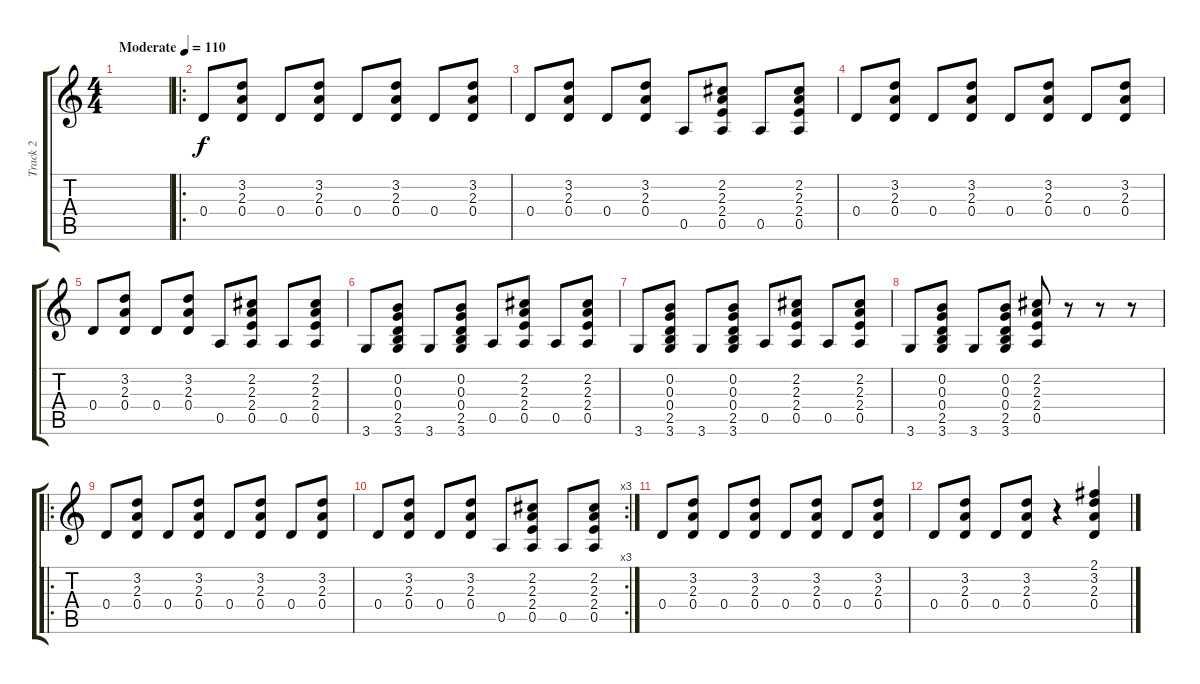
\track ("Track 2" "Track 2") {instrument acousticguitarsteel}
\staff {score tabs}
\tuning (E4 B3 G3 D3 A2 E2) {hide}
\ts (4 4)
\tempo (110 "Moderate")
\clef g2
\ks c
|
\ro
0.4.8 (3.2 2.3 0.4).8 0.4.8 (3.2 2.3 0.4).8 0.4.8 (3.2 2.3 0.4).8 0.4.8 (3.2 2.3 0.4).8 |
0.4.8 (3.2 2.3 0.4).8 0.4.8 (3.2 2.3 0.4).8 0.5.8 (2.2 2.3 2.4 0.5).8 0.5.8 (2.2 2.3 2.4 0.5).8 |
0.4.8 (3.2 2.3 0.4).8 0.4.8 (3.2 2.3 0.4).8 0.4.8 (3.2 2.3 0.4).8 0.4.8 (3.2 2.3 0.4).8 |
0.4.8 (3.2 2.3 0.4).8 0.4.8 (3.2 2.3 0.4).8 0.5.8 (2.2 2.3 2.4 0.5).8 0.5.8 (2.2 2.3 2.4 0.5).8 |
3.6.8 (0.2 0.3 0.4 2.5 3.6).8 3.6.8 (0.2 0.3 0.4 2.5 3.6).8 0.5.8 (2.2 2.3 2.4 0.5).8 0.5.8 (2.2 2.3 2.4 0.5).8 |
3.6.8 (0.2 0.3 0.4 2.5 3.6).8 3.6.8 (0.2 0.3 0.4 2.5 3.6).8 0.5.8 (2.2 2.3 2.4 0.5).8 0.5.8 (2.2 2.3 2.4 0.5).8 |
3.6.8 (0.2 0.3 0.4 2.5 3.6).8 3.6.8 (0.2 0.3 0.4 2.5 3.6).8 (2.2 2.3 2.4 0.5).8 r.8 r.8 r.8 |
\ro
0.4.8 (3.2 2.3 0.4).8 0.4.8 (3.2 2.3 0.4).8 0.4.8 (3.2 2.3 0.4).8 0.4.8 (3.2 2.3 0.4).8 |
\rc 3
0.4.8 (3.2 2.3 0.4).8 0.4.8 (3.2 2.3 0.4).8 0.5.8 (2.2 2.3 2.4 0.5).8 0.5.8 (2.2 2.3 2.4 0.5).8 |
0.4.8 (3.2 2.3 0.4).8 0.4.8 (3.2 2.3 0.4).8 0.4.8 (3.2 2.3 0.4).8 0.4.8 (3.2 2.3 0.4).8 |
0.4.8 (3.2 2.3 0.4).8 0.4.8 (3.2 2.3 0.4).8 r.4 (2.1 3.2 2.3 0.4).4
